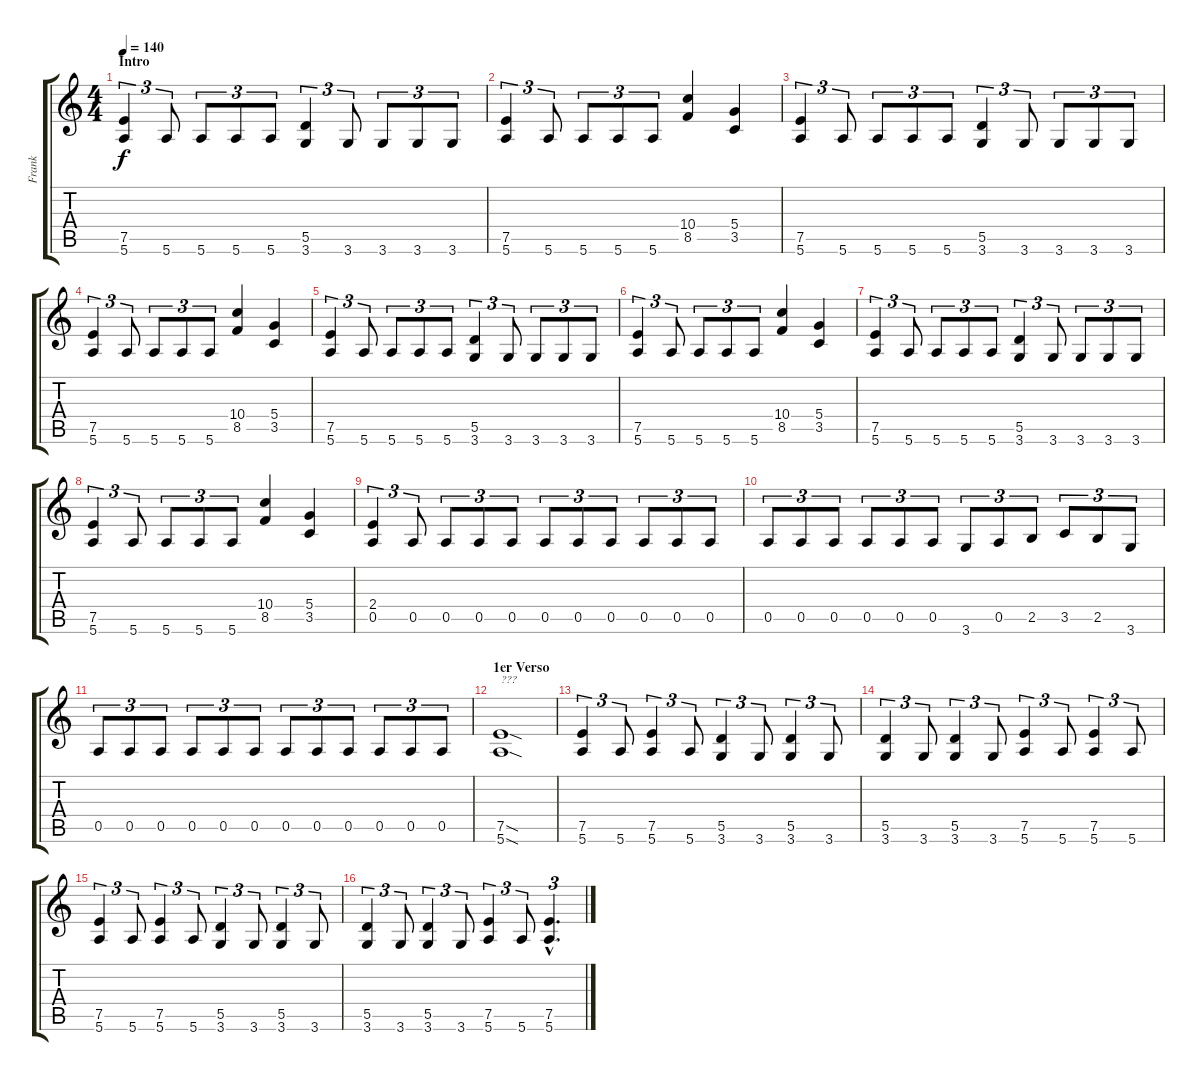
\track ("Frank" "Frank") {instrument overdrivenguitar}
\staff {score tabs}
\tuning (E4 B3 G3 D3 A2 E2) {hide}
\ts (4 4)
\section ("" "Intro")
\tempo 140
\clef g2
\ks c
(7.5 5.6).4{tu (3 2) dy f instrument overdrivenguitar} 5.6.8{tu (3 2)} 5.6.8{tu (3 2)} 5.6.8{tu (3 2)} 5.6.8{tu (3 2)} (5.5 3.6).4{tu (3 2)} 3.6.8{tu (3 2)} 3.6.8{tu (3 2)} 3.6.8{tu (3 2)} 3.6.8{tu (3 2)} |
(7.5 5.6).4{tu (3 2)} 5.6.8{tu (3 2)} 5.6.8{tu (3 2)} 5.6.8{tu (3 2)} 5.6.8{tu (3 2)} (10.4 8.5).4 (5.4 3.5).4 |
(7.5 5.6).4{tu (3 2)} 5.6.8{tu (3 2)} 5.6.8{tu (3 2)} 5.6.8{tu (3 2)} 5.6.8{tu (3 2)} (5.5 3.6).4{tu (3 2)} 3.6.8{tu (3 2)} 3.6.8{tu (3 2)} 3.6.8{tu (3 2)} 3.6.8{tu (3 2)} |
(7.5 5.6).4{tu (3 2)} 5.6.8{tu (3 2)} 5.6.8{tu (3 2)} 5.6.8{tu (3 2)} 5.6.8{tu (3 2)} (10.4 8.5).4 (5.4 3.5).4 |
(7.5 5.6).4{tu (3 2)} 5.6.8{tu (3 2)} 5.6.8{tu (3 2)} 5.6.8{tu (3 2)} 5.6.8{tu (3 2)} (5.5 3.6).4{tu (3 2)} 3.6.8{tu (3 2)} 3.6.8{tu (3 2)} 3.6.8{tu (3 2)} 3.6.8{tu (3 2)} |
(7.5 5.6).4{tu (3 2)} 5.6.8{tu (3 2)} 5.6.8{tu (3 2)} 5.6.8{tu (3 2)} 5.6.8{tu (3 2)} (10.4 8.5).4 (5.4 3.5).4 |
(7.5 5.6).4{tu (3 2)} 5.6.8{tu (3 2)} 5.6.8{tu (3 2)} 5.6.8{tu (3 2)} 5.6.8{tu (3 2)} (5.5 3.6).4{tu (3 2)} 3.6.8{tu (3 2)} 3.6.8{tu (3 2)} 3.6.8{tu (3 2)} 3.6.8{tu (3 2)} |
(7.5 5.6).4{tu (3 2)} 5.6.8{tu (3 2)} 5.6.8{tu (3 2)} 5.6.8{tu (3 2)} 5.6.8{tu (3 2)} (10.4 8.5).4 (5.4 3.5).4 |
(2.4 0.5).4{tu (3 2)} 0.5.8{tu (3 2)} 0.5.8{tu (3 2)} 0.5.8{tu (3 2)} 0.5.8{tu (3 2)} 0.5.8{tu (3 2)} 0.5.8{tu (3 2)} 0.5.8{tu (3 2)} 0.5.8{tu (3 2)} 0.5.8{tu (3 2)} 0.5.8{tu (3 2)} |
0.5.8{tu (3 2)} 0.5.8{tu (3 2)} 0.5.8{tu (3 2)} 0.5.8{tu (3 2)} 0.5.8{tu (3 2)} 0.5.8{tu (3 2)} 3.6.8{tu (3 2)} 0.5.8{tu (3 2)} 2.5.8{tu (3 2)} 3.5.8{tu (3 2)} 2.5.8{tu (3 2)} 3.6.8{tu (3 2)} |
0.5.8{tu (3 2)} 0.5.8{tu (3 2)} 0.5.8{tu (3 2)} 0.5.8{tu (3 2)} 0.5.8{tu (3 2)} 0.5.8{tu (3 2)} 0.5.8{tu (3 2)} 0.5.8{tu (3 2)} 0.5.8{tu (3 2)} 0.5.8{tu (3 2)} 0.5.8{tu (3 2)} 0.5.8{tu (3 2)} |
\section ("" "1er Verso")
(7.5{sod} 5.6{sod}).1{txt "???"} |
(7.5 5.6).4{tu (3 2)} 5.6.8{tu (3 2)} (7.5 5.6).4{tu (3 2)} 5.6.8{tu (3 2)} (5.5 3.6).4{tu (3 2)} 3.6.8{tu (3 2)} (5.5 3.6).4{tu (3 2)} 3.6.8{tu (3 2)} |
(5.5 3.6).4{tu (3 2)} 3.6.8{tu (3 2)} (5.5 3.6).4{tu (3 2)} 3.6.8{tu (3 2)} (7.5 5.6).4{tu (3 2)} 5.6.8{tu (3 2)} (7.5 5.6).4{tu (3 2)} 5.6.8{tu (3 2)} |
(7.5 5.6).4{tu (3 2)} 5.6.8{tu (3 2)} (7.5 5.6).4{tu (3 2)} 5.6.8{tu (3 2)} (5.5 3.6).4{tu (3 2)} 3.6.8{tu (3 2)} (5.5 3.6).4{tu (3 2)} 3.6.8{tu (3 2)} |
(5.5 3.6).4{tu (3 2)} 3.6.8{tu (3 2)} (5.5 3.6).4{tu (3 2)} 3.6.8{tu (3 2)} (7.5 5.6).4{tu (3 2)} 5.6.8{tu (3 2)} (7.5{hac} 5.6{hac}).4{d tu (3 2)}
